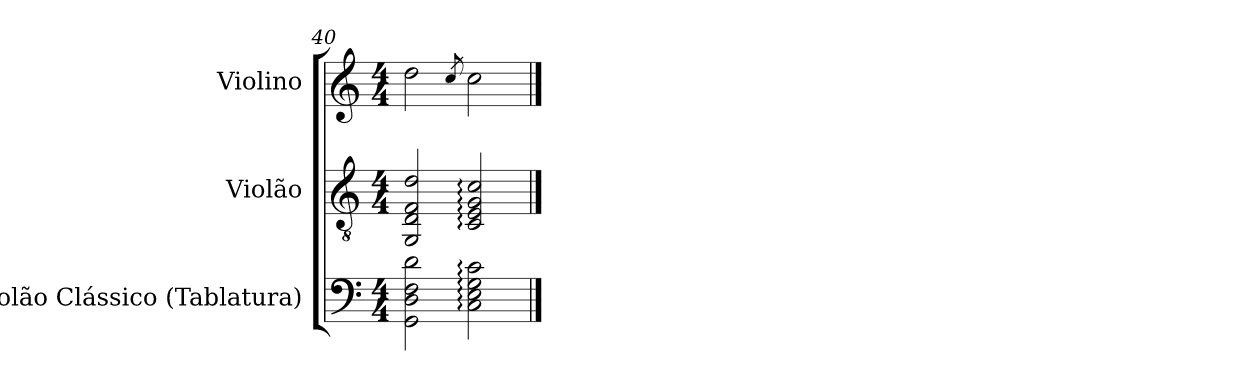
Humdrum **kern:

**kern	**kern	**kern
*part3	*part2	*part1
*staff3	*staff2	*staff1
*I"Violão Clássico (Tablatura)	*I"Violão	*I"Violino
*	*I'Viol.	*I'Vln.
*	*clefGv2	*clefG2
*k[]	*k[]	*k[]
*M4/4	*M4/4	*M4/4
*MM70	*MM70	*MM70
=40	=40	=40
2GG\ 2D\ 2F\ 2d\	2GG/ 2D/ 2F/ 2d/	2dd\
*	*	*MM75
.	.	8qcc/
2C\: 2E\: 2G\: 2c\:	2C/: 2E/: 2G/: 2c/:	2cc\
==	==	==
*-	*-	*-
